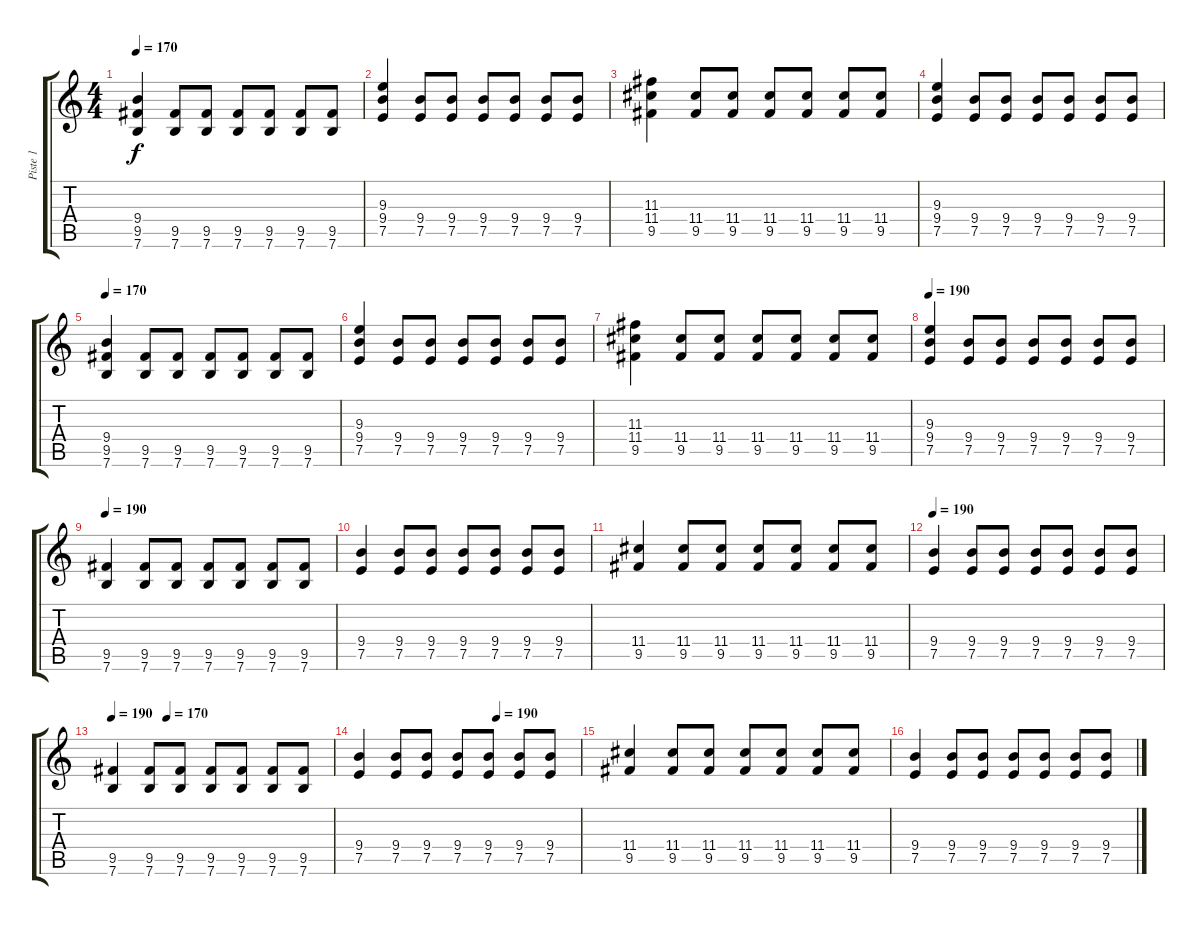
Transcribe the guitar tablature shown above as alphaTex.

\track ("Piste 1" "Piste 1") {instrument distortionguitar}
\staff {score tabs}
\tuning (E4 B3 G3 D3 A2 E2) {hide}
\ts (4 4)
\tempo 170
\clef g2
\ks c
(9.4 9.5 7.6).4{dy f} (9.5 7.6).8 (9.5 7.6).8 (9.5 7.6).8 (9.5 7.6).8 (9.5 7.6).8 (9.5 7.6).8 |
(9.3 9.4 7.5).4 (9.4 7.5).8 (9.4 7.5).8 (9.4 7.5).8 (9.4 7.5).8 (9.4 7.5).8 (9.4 7.5).8 |
(11.3 11.4 9.5).4 (11.4 9.5).8 (11.4 9.5).8 (11.4 9.5).8 (11.4 9.5).8 (11.4 9.5).8 (11.4 9.5).8 |
(9.3 9.4 7.5).4 (9.4 7.5).8 (9.4 7.5).8 (9.4 7.5).8 (9.4 7.5).8 (9.4 7.5).8 (9.4 7.5).8 |
\tempo 170
(9.4 9.5 7.6).4 (9.5 7.6).8 (9.5 7.6).8 (9.5 7.6).8 (9.5 7.6).8 (9.5 7.6).8 (9.5 7.6).8 |
(9.3 9.4 7.5).4 (9.4 7.5).8 (9.4 7.5).8 (9.4 7.5).8 (9.4 7.5).8 (9.4 7.5).8 (9.4 7.5).8 |
(11.3 11.4 9.5).4 (11.4 9.5).8 (11.4 9.5).8 (11.4 9.5).8 (11.4 9.5).8 (11.4 9.5).8 (11.4 9.5).8 |
\tempo 190
(9.3 9.4 7.5).4 (9.4 7.5).8 (9.4 7.5).8 (9.4 7.5).8 (9.4 7.5).8 (9.4 7.5).8 (9.4 7.5).8 |
\tempo 190
(9.5 7.6).4 (9.5 7.6).8 (9.5 7.6).8 (9.5 7.6).8 (9.5 7.6).8 (9.5 7.6).8 (9.5 7.6).8 |
(9.4 7.5).4 (9.4 7.5).8 (9.4 7.5).8 (9.4 7.5).8 (9.4 7.5).8 (9.4 7.5).8 (9.4 7.5).8 |
(11.4 9.5).4 (11.4 9.5).8 (11.4 9.5).8 (11.4 9.5).8 (11.4 9.5).8 (11.4 9.5).8 (11.4 9.5).8 |
\tempo 190
(9.4 7.5).4 (9.4 7.5).8 (9.4 7.5).8 (9.4 7.5).8 (9.4 7.5).8 (9.4 7.5).8 (9.4 7.5).8 |
\tempo 190
\tempo (170 0.25)
(9.5 7.6).4 (9.5 7.6).8 (9.5 7.6).8 (9.5 7.6).8 (9.5 7.6).8 (9.5 7.6).8 (9.5 7.6).8 |
\tempo (190 0.625)
(9.4 7.5).4 (9.4 7.5).8 (9.4 7.5).8 (9.4 7.5).8 (9.4 7.5).8 (9.4 7.5).8 (9.4 7.5).8 |
(11.4 9.5).4 (11.4 9.5).8 (11.4 9.5).8 (11.4 9.5).8 (11.4 9.5).8 (11.4 9.5).8 (11.4 9.5).8 |
(9.4 7.5).4 (9.4 7.5).8 (9.4 7.5).8 (9.4 7.5).8 (9.4 7.5).8 (9.4 7.5).8 (9.4 7.5).8
